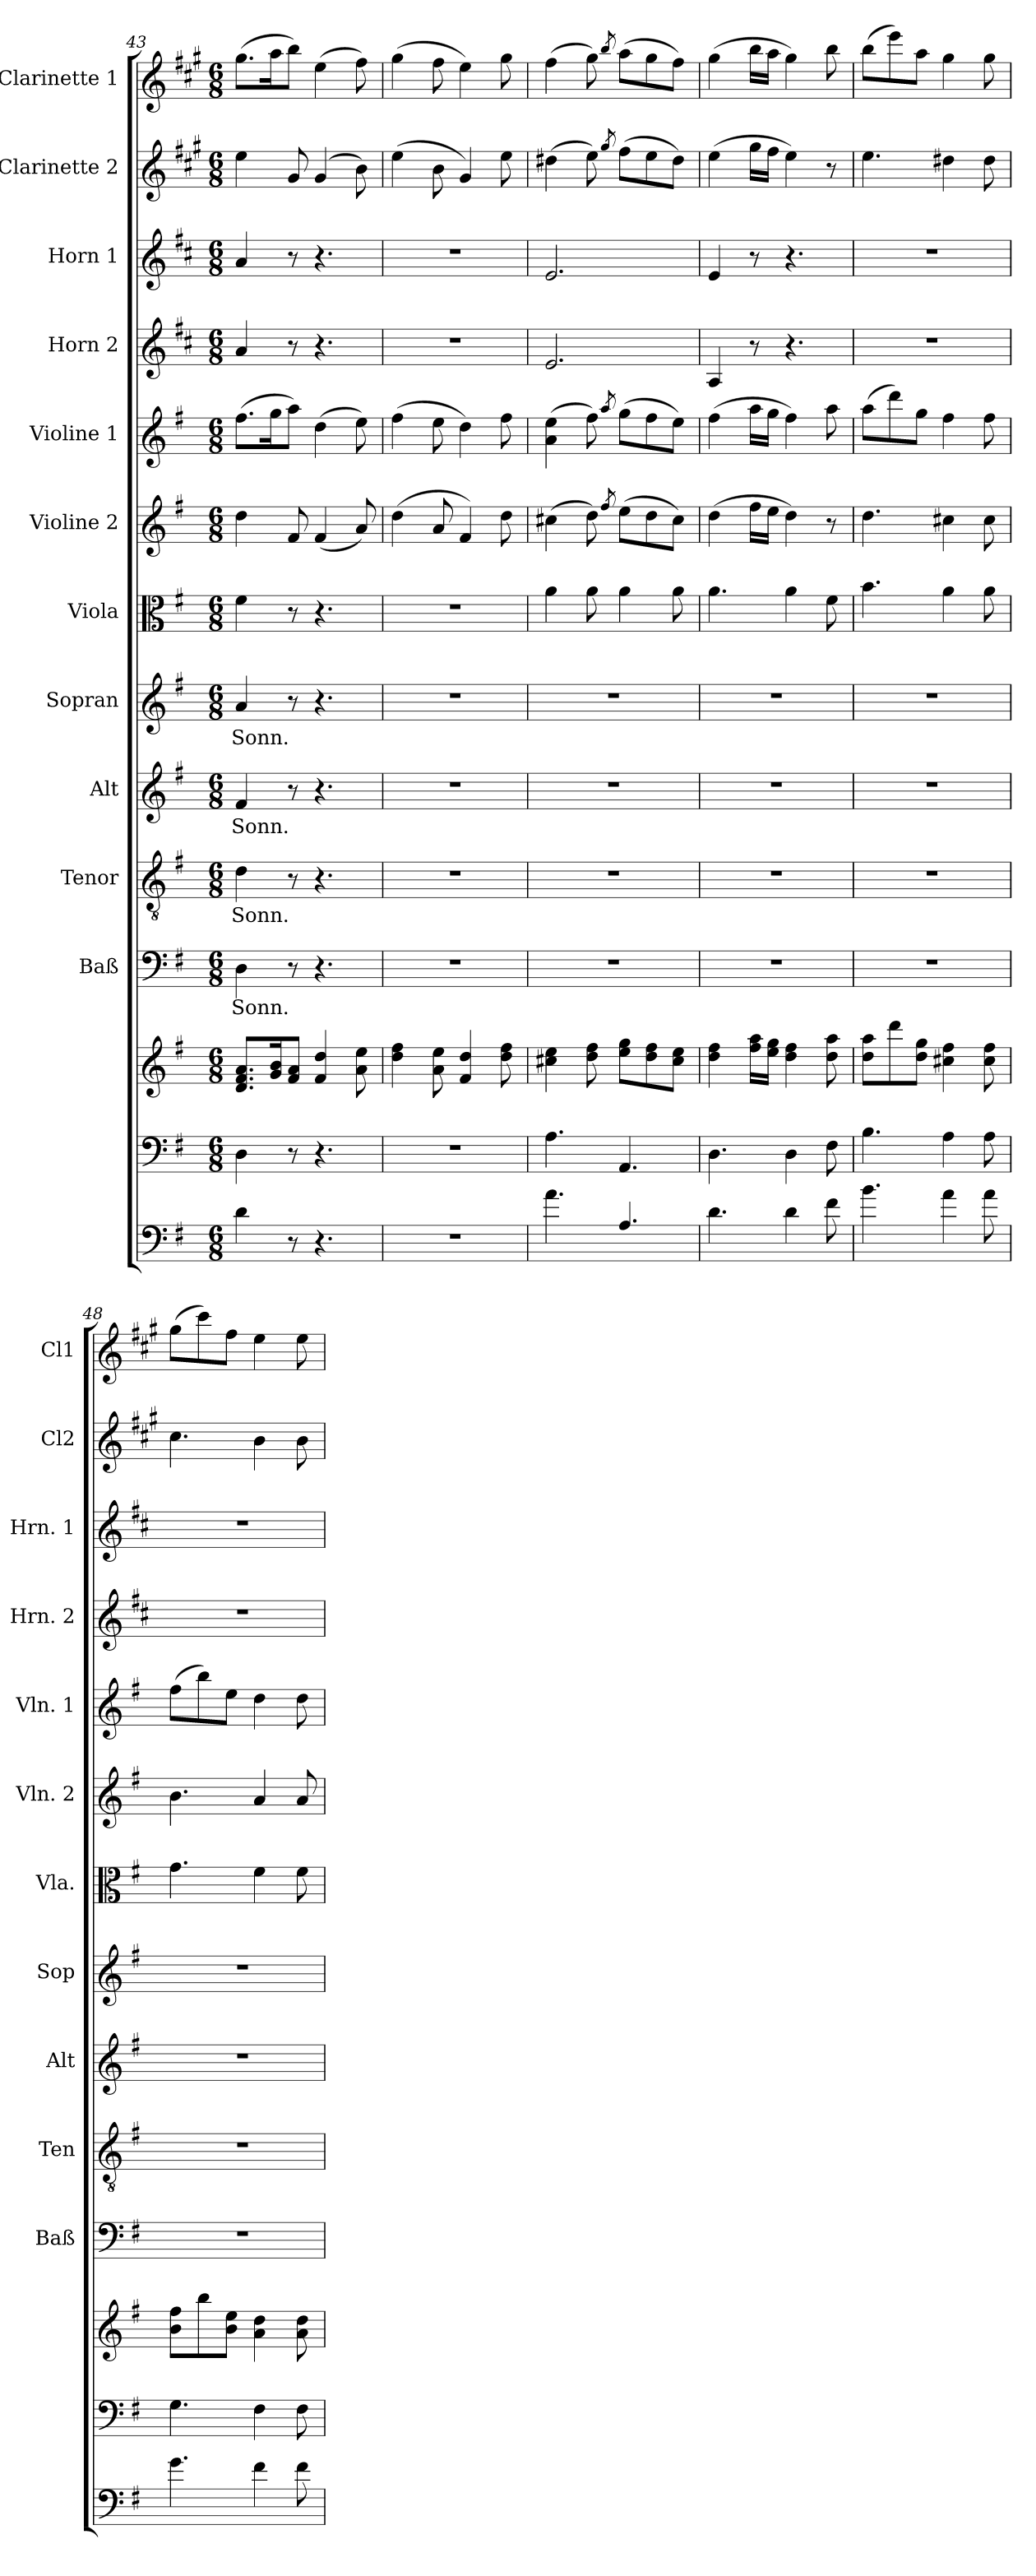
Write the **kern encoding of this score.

**kern	**kern	**kern	**kern	**text	**kern	**text	**kern	**text	**kern	**text	**kern	**kern	**kern	**kern	**kern	**kern	**kern
*part13	*part12	*part12	*part11	*part11	*part10	*part10	*part9	*part9	*part8	*part8	*part7	*part6	*part5	*part4	*part3	*part2	*part1
*staff14	*staff13	*staff12	*staff11	*staff11	*staff10	*staff10	*staff9	*staff9	*staff8	*staff8	*staff7	*staff6	*staff5	*staff4	*staff3	*staff2	*staff1
*	*	*	*I"Baß	*	*I"Tenor	*	*I"Alt	*	*I"Sopran	*	*I"Viola	*I"Violine 2	*I"Violine 1	*I"Horn 2	*I"Horn 1	*I"Clarinette 2	*I"Clarinette 1
*	*	*	*I'Baß	*	*I'Ten	*	*I'Alt	*	*I'Sop	*	*I'Vla.	*I'Vln. 2	*I'Vln. 1	*I'Hrn. 2	*I'Hrn. 1	*I'Cl2	*I'Cl1
*clefF4	*clefF4	*clefG2	*clefF4	*	*clefGv2	*	*clefG2	*	*clefG2	*	*clefC3	*clefG2	*clefG2	*clefG2	*clefG2	*clefG2	*clefG2
*ITrd7c12	*	*	*	*	*	*	*	*	*	*	*	*	*	*ITrd4c7	*ITrd4c7	*ITrd1c2	*ITrd1c2
*k[f#]	*k[f#]	*k[f#]	*k[f#]	*	*k[f#]	*	*k[f#]	*	*k[f#]	*	*k[f#]	*k[f#]	*k[f#]	*k[f#]	*k[f#]	*k[f#]	*k[f#]
*G:	*G:	*G:	*G:	*	*G:	*	*G:	*	*G:	*	*G:	*G:	*G:	*G:	*G:	*G:	*G:
*M6/8	*M6/8	*M6/8	*M6/8	*	*M6/8	*	*M6/8	*	*M6/8	*	*M6/8	*M6/8	*M6/8	*M6/8	*M6/8	*M6/8	*M6/8
=43	=43	=43	=43	=43	=43	=43	=43	=43	=43	=43	=43	=43	=43	=43	=43	=43	=43
!	!	!	!	!LO:LY:b	!	!LO:LY:b	!	!LO:LY:b	!	!LO:LY:b	!	!	!	!	!	!	!
4D\	4D\	8.d/ 8.f#/ 8.a/L	4D\	Sonn.	4d\	Sonn.	4f#/	Sonn.	4a/	Sonn.	4f#\	4dd\	(>8.ff#\L	4d/	4d/	4dd\	(>8.ff#\L
.	.	16g/ 16b/k	.	.	.	.	.	.	.	.	.	.	16gg\k	.	.	.	16gg\k
8r	8r	8f#/ 8a/J	8r	.	8r	.	8r	.	8r	.	8r	8f#/	8aa\J)	8r	8r	8f#/	8aa\J)
4.r	4.r	4f#/ 4dd/	4.r	.	4.r	.	4.r	.	4.r	.	4.r	(<4f#/	(>4dd\	4.r	4.r	(4f#/	(>4dd\
.	.	8a\ 8ee\	.	.	.	.	.	.	.	.	.	8a/)	8ee\)	.	.	8a\)	8ee\)
!!LO:PB:g=z
=44	=44	=44	=44	=44	=44	=44	=44	=44	=44	=44	=44	=44	=44	=44	=44	=44	=44
2.r	2.r	4dd\ 4ff#\	2.r	.	2.r	.	2.r	.	2.r	.	2.r	(<4dd\	(>4ff#\	2.r	2.r	(>4dd\	(>4ff#\
.	.	8a\ 8ee\	.	.	.	.	.	.	.	.	.	8a/	8ee\	.	.	8a\	8ee\
.	.	4f#/ 4dd/	.	.	.	.	.	.	.	.	.	4f#/)	4dd\)	.	.	4f#/)	4dd\)
.	.	8dd\ 8ff#\	.	.	.	.	.	.	.	.	.	8dd\	8ff#\	.	.	8dd\	8ff#\
=45	=45	=45	=45	=45	=45	=45	=45	=45	=45	=45	=45	=45	=45	=45	=45	=45	=45
4.A\	4.A\	4cc#X\ 4ee\	2.r	.	2.r	.	2.r	.	2.r	.	4a\	(>4cc#X\	(>4a\ 4ee\	2.A/	2.A/	(>4cc#X\	(>4ee\
.	.	8dd\ 8ff#\	.	.	.	.	.	.	.	.	8a\	8dd\)	8ff#\)	.	.	8dd\)	8ff#\)
.	.	.	.	.	.	.	.	.	.	.	.	8qff#/	8qaa/	.	.	8qff#/	8qaa/
4.AA/	4.AA/	8ee\ 8gg\L	.	.	.	.	.	.	.	.	4a\	(>8ee\L	(>8gg\L	.	.	(>8ee\L	(>8gg\L
.	.	8dd\ 8ff#\	.	.	.	.	.	.	.	.	.	8dd\	8ff#\	.	.	8dd\	8ff#\
.	.	8cc#\ 8ee\J	.	.	.	.	.	.	.	.	8a\	8cc#\J)	8ee\J)	.	.	8cc#\J)	8ee\J)
=46	=46	=46	=46	=46	=46	=46	=46	=46	=46	=46	=46	=46	=46	=46	=46	=46	=46
4.D\	4.D\	4dd\ 4ff#\	2.r	.	2.r	.	2.r	.	2.r	.	4.a\	(>4dd\	(>4ff#\	4D/	4A/	(>4dd\	(>4ff#\
.	.	16ff#\ 16aa\LL	.	.	.	.	.	.	.	.	.	16ff#\LL	16aa\LL	8r	8r	16ff#\LL	16aa\LL
.	.	16ee\ 16gg\JJ	.	.	.	.	.	.	.	.	.	16ee\JJ	16gg\JJ	.	.	16ee\JJ	16gg\JJ
4D\	4D\	4dd\ 4ff#\	.	.	.	.	.	.	.	.	4a\	4dd\)	4ff#\)	4.r	4.r	4dd\)	4ff#\)
8F#\	8F#\	8dd\ 8aa\	.	.	.	.	.	.	.	.	8f#\	8r	8aa\	.	.	8r	8aa\
=47	=47	=47	=47	=47	=47	=47	=47	=47	=47	=47	=47	=47	=47	=47	=47	=47	=47
4.B\	4.B\	8dd\ 8aa\L	2.r	.	2.r	.	2.r	.	2.r	.	4.b\	4.dd\	(>8aa\L	2.r	2.r	4.dd\	(>8aa\L
.	.	8ddd\	.	.	.	.	.	.	.	.	.	.	8ddd\)	.	.	.	8ddd\)
.	.	8dd\ 8gg\J	.	.	.	.	.	.	.	.	.	.	8gg\J	.	.	.	8gg\J
4A\	4A\	4cc#X\ 4ff#\	.	.	.	.	.	.	.	.	4a\	4cc#X\	4ff#\	.	.	4cc#X\	4ff#\
8A\	8A\	8cc#\ 8ff#\	.	.	.	.	.	.	.	.	8a\	8cc#\	8ff#\	.	.	8cc#\	8ff#\
=48	=48	=48	=48	=48	=48	=48	=48	=48	=48	=48	=48	=48	=48	=48	=48	=48	=48
4.G\	4.G\	8b\ 8ff#\L	2.r	.	2.r	.	2.r	.	2.r	.	4.g\	4.b\	(>8ff#\L	2.r	2.r	4.b\	(>8ff#\L
.	.	8bb\	.	.	.	.	.	.	.	.	.	.	8bb\)	.	.	.	8bb\)
.	.	8b\ 8ee\J	.	.	.	.	.	.	.	.	.	.	8ee\J	.	.	.	8ee\J
4F#\	4F#\	4a\ 4dd\	.	.	.	.	.	.	.	.	4f#\	4a/	4dd\	.	.	4a\	4dd\
8F#\	8F#\	8a\ 8dd\	.	.	.	.	.	.	.	.	8f#\	8a/	8dd\	.	.	8a\	8dd\
=	=	=	=	=	=	=	=	=	=	=	=	=	=	=	=	=	=
*-	*-	*-	*-	*-	*-	*-	*-	*-	*-	*-	*-	*-	*-	*-	*-	*-	*-
